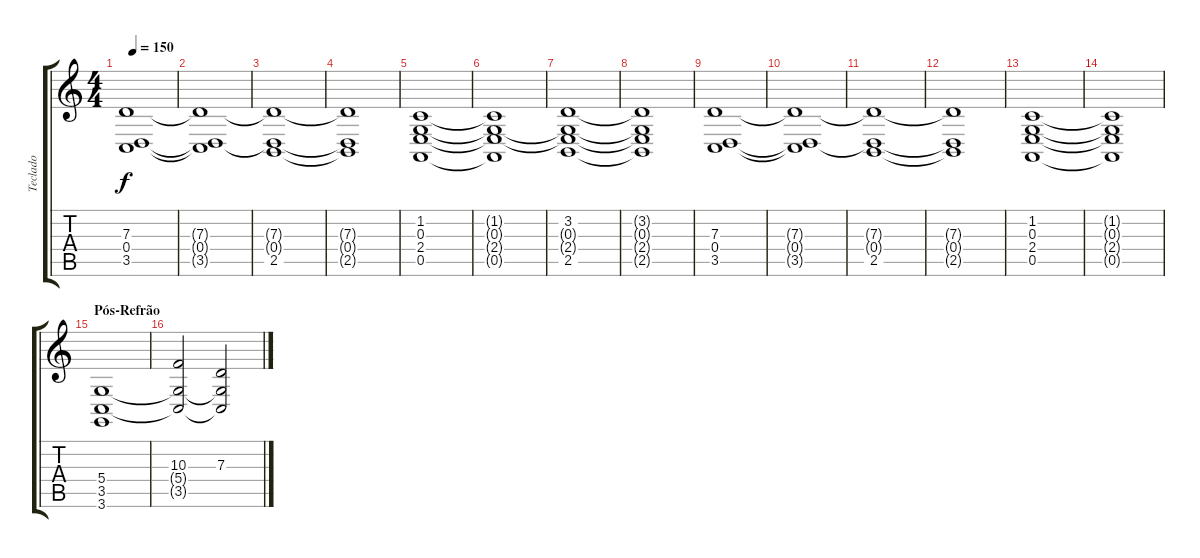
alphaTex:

\track ("Teclado" "Teclado") {instrument synthstrings2}
\staff {score tabs}
\tuning (E4 B3 G3 D3 A2 E2) {hide}
\ts (4 4)
\tempo 150
\clef g2
\ks c
(7.3 0.4 3.5).1{dy f} |
(7.3{t} 0.4{t} 3.5{t}).1 |
(7.3{t} 0.4{t} 2.5).1 |
(7.3{t} 0.4{t} 2.5{t}).1 |
(1.2 0.3 2.4 0.5).1 |
(1.2{t} 0.3{t} 2.4{t} 0.5{t}).1 |
(3.2 0.3{t} 2.4{t} 2.5).1 |
(3.2{t} 0.3{t} 2.4{t} 2.5{t}).1 |
(7.3 0.4 3.5).1 |
(7.3{t} 0.4{t} 3.5{t}).1 |
(7.3{t} 0.4{t} 2.5).1 |
(7.3{t} 0.4{t} 2.5{t}).1 |
(1.2 0.3 2.4 0.5).1 |
(1.2{t} 0.3{t} 2.4{t} 0.5{t}).1 |
\section ("" "Pós-Refrão")
(5.4 3.5 3.6).1 |
(10.3 5.4{t} 3.5{t}).2 (7.3 5.4{t} 3.5{t}).2
